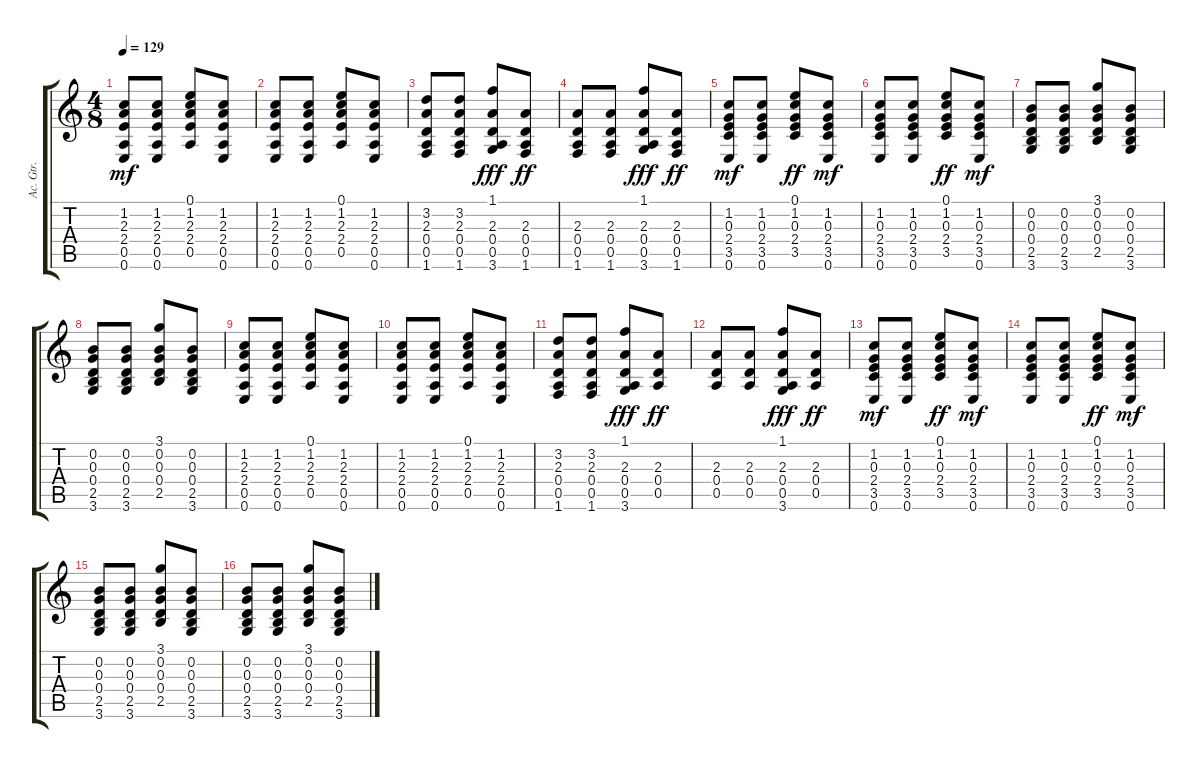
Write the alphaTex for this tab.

\track ("Ac. Gtr." "Ac. Gtr.") {instrument acousticguitarsteel}
\staff {score tabs}
\tuning (E4 B3 G3 D3 A2 E2) {hide}
\ts (4 8)
\tempo 129
\clef g2
\ks c
(1.2 2.3 2.4 0.5 0.6).8{dy mf} (1.2 2.3 2.4 0.5 0.6).8 (0.1 1.2 2.3 2.4 0.5).8 (1.2 2.3 2.4 0.5 0.6).8 |
(1.2 2.3 2.4 0.5 0.6).8 (1.2 2.3 2.4 0.5 0.6).8 (0.1 1.2 2.3 2.4 0.5).8 (1.2 2.3 2.4 0.5 0.6).8 |
(3.2 2.3 0.4 0.5 1.6).8 (3.2 2.3 0.4 0.5 1.6).8 (1.1 2.3 0.4 0.5 3.6).8{dy fff} (2.3 0.4 0.5 1.6).8{dy ff} |
(2.3 0.4 0.5 1.6).8 (2.3 0.4 0.5 1.6).8 (1.1 2.3 0.4 0.5 3.6).8{dy fff} (2.3 0.4 0.5 1.6).8{dy ff} |
(1.2 0.3 2.4 3.5 0.6).8{dy mf} (1.2 0.3 2.4 3.5 0.6).8 (0.1 1.2 0.3 2.4 3.5).8{dy ff} (1.2 0.3 2.4 3.5 0.6).8{dy mf} |
(1.2 0.3 2.4 3.5 0.6).8 (1.2 0.3 2.4 3.5 0.6).8 (0.1 1.2 0.3 2.4 3.5).8{dy ff} (1.2 0.3 2.4 3.5 0.6).8{dy mf} |
(0.2 0.3 0.4 2.5 3.6).8 (0.2 0.3 0.4 2.5 3.6).8 (3.1 0.2 0.3 0.4 2.5).8 (0.2 0.3 0.4 2.5 3.6).8 |
(0.2 0.3 0.4 2.5 3.6).8 (0.2 0.3 0.4 2.5 3.6).8 (3.1 0.2 0.3 0.4 2.5).8 (0.2 0.3 0.4 2.5 3.6).8 |
(1.2 2.3 2.4 0.5 0.6).8 (1.2 2.3 2.4 0.5 0.6).8 (0.1 1.2 2.3 2.4 0.5).8 (1.2 2.3 2.4 0.5 0.6).8 |
(1.2 2.3 2.4 0.5 0.6).8 (1.2 2.3 2.4 0.5 0.6).8 (0.1 1.2 2.3 2.4 0.5).8 (1.2 2.3 2.4 0.5 0.6).8 |
(3.2 2.3 0.4 0.5 1.6).8 (3.2 2.3 0.4 0.5 1.6).8 (1.1 2.3 0.4 0.5 3.6).8{dy fff} (2.3 0.4 0.5).8{dy ff} |
(2.3 0.4 0.5).8 (2.3 0.4 0.5).8 (1.1 2.3 0.4 0.5 3.6).8{dy fff} (2.3 0.4 0.5).8{dy ff} |
(1.2 0.3 2.4 3.5 0.6).8{dy mf} (1.2 0.3 2.4 3.5 0.6).8 (0.1 1.2 0.3 2.4 3.5).8{dy ff} (1.2 0.3 2.4 3.5 0.6).8{dy mf} |
(1.2 0.3 2.4 3.5 0.6).8 (1.2 0.3 2.4 3.5 0.6).8 (0.1 1.2 0.3 2.4 3.5).8{dy ff} (1.2 0.3 2.4 3.5 0.6).8{dy mf} |
(0.2 0.3 0.4 2.5 3.6).8 (0.2 0.3 0.4 2.5 3.6).8 (3.1 0.2 0.3 0.4 2.5).8 (0.2 0.3 0.4 2.5 3.6).8 |
(0.2 0.3 0.4 2.5 3.6).8 (0.2 0.3 0.4 2.5 3.6).8 (3.1 0.2 0.3 0.4 2.5).8 (0.2 0.3 0.4 2.5 3.6).8
